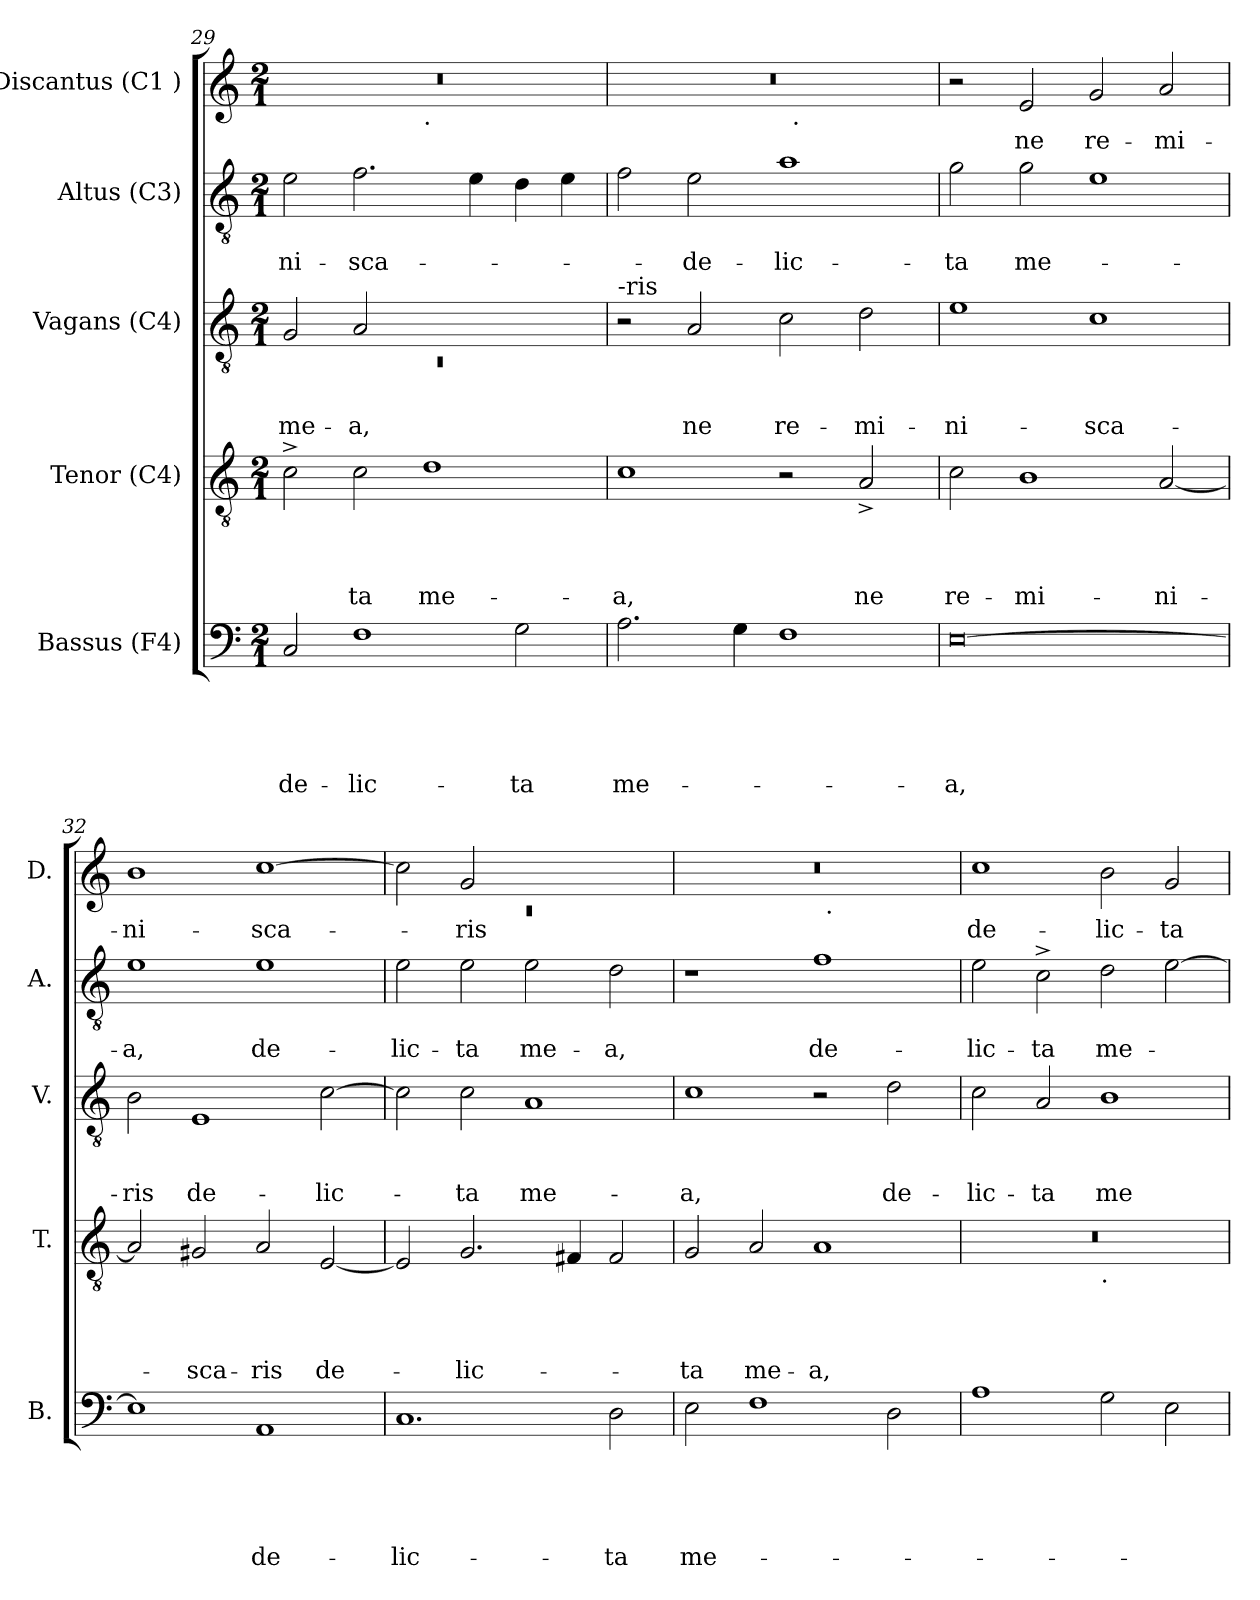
**kern	**text	**text	**text	**text	**text	**kern	**text	**text	**text	**text	**kern	**text	**text	**text	**kern	**text	**text	**kern	**text
*part5	*part5	*part5	*part5	*part5	*part5	*part4	*part4	*part4	*part4	*part4	*part3	*part3	*part3	*part3	*part2	*part2	*part2	*part1	*part1
*staff5	*staff5	*staff5	*staff5	*staff5	*staff5	*staff4	*staff4	*staff4	*staff4	*staff4	*staff3	*staff3	*staff3	*staff3	*staff2	*staff2	*staff2	*staff1	*staff1
*I"Bassus (F4)	*	*	*	*	*	*I"Tenor (C4)	*	*	*	*	*I"Vagans (C4)	*	*	*	*I"Altus (C3)	*	*	*I"Discantus (C1 )	*
*I'B.	*	*	*	*	*	*I'T.	*	*	*	*	*I'V.	*	*	*	*I'A.	*	*	*I'D.	*
*clefF4	*	*	*	*	*	*clefGv2	*	*	*	*	*clefGv2	*	*	*	*clefGv2	*	*	*clefG2	*
*k[]	*	*	*	*	*	*k[]	*	*	*	*	*k[]	*	*	*	*k[]	*	*	*k[]	*
*C:	*	*	*	*	*	*C:	*	*	*	*	*C:	*	*	*	*C:	*	*	*C:	*
*M2/1	*	*	*	*	*	*M2/1	*	*	*	*	*M2/1	*	*	*	*M2/1	*	*	*M2/1	*
=29	=29	=29	=29	=29	=29	=29	=29	=29	=29	=29	=29	=29	=29	=29	=29	=29	=29	=29	=29
*	*	*	*	*	*	*	*	*	*	*	*^	*	*	*	*	*	*	*	*
!	!	!	!	!	!LO:LY:b	!	!	!	!	!	!	!LO:N:vis=1	!	!	!LO:LY:b	!	!	!LO:LY:b	!	!
*	*	*	*	*	*	*	*	*	*	*	*	*	*	*	*	*	*	*	*^	*
2C/	.	.	.	.	de-	2c^>\	.	.	.	.	2G/	0rC	.	.	me-	2e\	.	-ni-	0r	1ryy	.
!	!	!	!	!	!LO:LY:b	!	!	!	!	!LO:LY:b	!	!	!	!	!LO:LY:b	!	!	!LO:LY:b	!	!	!
1F	.	.	.	.	-lic-	2c\	.	.	.	-ta	2A/	.	.	.	-a,	2.f\	.	-sca-	.	.	.
!	!	!	!	!	!	!	!	!	!	!	!	!	!	!	!	!	!	!	!	!LO:TX:b:t=.	!
!	!	!	!	!	!	!	!	!	!	!LO:LY:b	!	!	!	!	!	!	!	!	!	!	!
.	.	.	.	.	.	1d	.	.	.	me-	1ryy	.	.	.	.	.	.	.	.	1ryy	.
.	.	.	.	.	.	.	.	.	.	.	.	.	.	.	.	4e\	.	.	.	.	.
!	!	!	!	!	!LO:LY:b	!	!	!	!	!	!	!	!	!	!	!	!	!	!	!	!
2G\	.	.	.	.	-ta	.	.	.	.	.	.	.	.	.	.	4d\	.	.	.	.	.
.	.	.	.	.	.	.	.	.	.	.	.	.	.	.	.	4e\	.	.	.	.	.
*	*	*	*	*	*	*	*	*	*	*	*v	*v	*	*	*	*	*	*	*	*	*
!!LO:LB:g=z	!!
=30	=30	=30	=30	=30	=30	=30	=30	=30	=30	=30	=30	=30	=30	=30	=30	=30	=30	=30	=30	=30
!	!	!	!	!	!	!	!	!	!	!	!LO:TX:a:t=-ris	!	!	!	!	!	!	!	!	!
!	!	!	!	!	!LO:LY:b	!	!	!	!	!LO:LY:b	!	!	!	!	!	!	!	!	!	!
2.A\	.	.	.	.	me-	1c	.	.	.	-a,	2r	.	.	.	2f\	.	.	0r	1ryy	.
!	!	!	!	!	!	!	!	!	!	!	!	!	!	!LO:LY:b	!	!	!LO:LY:b	!	!	!
.	.	.	.	.	.	.	.	.	.	.	2A/	.	.	ne	2e\	.	-de-	.	.	.
4G\	.	.	.	.	.	.	.	.	.	.	.	.	.	.	.	.	.	.	.	.
!	!	!	!	!	!	!	!	!	!	!	!	!	!	!LO:LY:b	!	!	!LO:LY:b	!	!	!
1F	.	.	.	.	.	2r	.	.	.	.	2c\	.	.	re-	1a	.	-lic-	.	32ryy	.
!	!	!	!	!	!	!	!	!	!	!	!	!	!	!	!	!	!	!	!LO:TX:b:t=.	!
.	.	.	.	.	.	.	.	.	.	.	.	.	.	.	.	.	.	.	2ryy	.
!	!	!	!	!	!	!	!	!	!	!LO:LY:b	!	!	!	!LO:LY:b	!	!	!	!	!	!
.	.	.	.	.	.	2A^</	.	.	.	ne	2d\	.	.	-mi-	.	.	.	.	.	.
.	.	.	.	.	.	.	.	.	.	.	.	.	.	.	.	.	.	.	4...ryy	.
=31	=31	=31	=31	=31	=31	=31	=31	=31	=31	=31	=31	=31	=31	=31	=31	=31	=31	=31	=31	=31
!	!	!	!	!	!LO:LY:b:rj	!	!	!	!	!LO:LY:b	!	!	!	!LO:LY:b	!	!	!LO:LY:b	!	!	!
*	*	*	*	*	*	*	*	*	*	*	*	*	*	*	*	*	*	*v	*v	*
[>0E	.	.	.	.	-a,	2c\	.	.	.	re-	1e	.	.	-ni-	2g\	.	-ta	2r	.
!	!	!	!	!	!	!	!	!	!	!LO:LY:b	!	!	!	!	!	!	!LO:LY:b	!	!LO:LY:b
.	.	.	.	.	.	1B	.	.	.	-mi-	.	.	.	.	2g\	.	me-	2e/	ne
!	!	!	!	!	!	!	!	!	!	!	!	!	!	!LO:LY:b	!	!	!	!	!LO:LY:b
.	.	.	.	.	.	.	.	.	.	.	1c	.	.	-sca-	1e	.	.	2g/	re-
!	!	!	!	!	!	!	!	!	!	!LO:LY:b	!	!	!	!	!	!	!	!	!LO:LY:b
.	.	.	.	.	.	[<2A/	.	.	.	-ni-	.	.	.	.	.	.	.	2a/	-mi-
=32	=32	=32	=32	=32	=32	=32	=32	=32	=32	=32	=32	=32	=32	=32	=32	=32	=32	=32	=32
!	!	!	!	!	!	!	!	!	!	!	!	!	!	!LO:LY:b	!	!	!LO:LY:b	!	!LO:LY:b
1E]	.	.	.	.	.	2A/]	.	.	.	.	2B\	.	.	-ris	1e	.	-a,	1b	-ni-
!	!	!	!	!	!	!	!	!	!	!LO:LY:b	!	!	!	!LO:LY:b	!	!	!	!	!
.	.	.	.	.	.	2G#X/	.	.	.	-sca-	1E	.	.	de-	.	.	.	.	.
!	!	!	!	!	!LO:LY:b	!	!	!	!	!LO:LY:b	!	!	!	!	!	!	!LO:LY:b	!	!LO:LY:b
1AA	.	.	.	.	de-	2A/	.	.	.	-ris	.	.	.	.	1e	.	de-	[>1cc	-sca-
!	!	!	!	!	!	!	!	!	!	!LO:LY:b	!	!	!	!LO:LY:b	!	!	!	!	!
.	.	.	.	.	.	[<2E/	.	.	.	de-	[>2c\	.	.	-lic-	.	.	.	.	.
=33	=33	=33	=33	=33	=33	=33	=33	=33	=33	=33	=33	=33	=33	=33	=33	=33	=33	=33	=33
*	*	*	*	*	*	*	*	*	*	*	*	*	*	*	*	*	*	*^	*
!	!	!	!	!	!LO:LY:b	!	!	!	!	!	!	!	!	!	!	!	!LO:LY:b	!	!LO:N:vis=1	!
1.C	.	.	.	.	-lic-	2E/]	.	.	.	.	2c\]	.	.	.	2e\	.	-lic-	2cc\]	0rc	.
!	!	!	!	!	!	!	!	!	!	!LO:LY:b	!	!	!	!LO:LY:b	!	!	!LO:LY:b	!	!	!LO:LY:b
.	.	.	.	.	.	2.G/	.	.	.	-lic-	2c\	.	.	-ta	2e\	.	-ta	2g/	.	-ris
!	!	!	!	!	!	!	!	!	!	!	!	!	!	!LO:LY:b	!	!	!LO:LY:b	!	!	!
.	.	.	.	.	.	.	.	.	.	.	1A	.	.	me-	2e\	.	me-	1ryy	.	.
.	.	.	.	.	.	4F#X/	.	.	.	.	.	.	.	.	.	.	.	.	.	.
!	!	!	!	!	!LO:LY:b	!	!	!	!	!	!	!	!	!	!	!	!LO:LY:b	!	!	!
2D\	.	.	.	.	-ta	2F#/	.	.	.	.	.	.	.	.	2d\	.	-a,	.	.	.
!!LO:PB:g=z	!!
=34	=34	=34	=34	=34	=34	=34	=34	=34	=34	=34	=34	=34	=34	=34	=34	=34	=34	=34	=34	=34
!	!	!	!	!	!LO:LY:b	!	!	!	!	!LO:LY:b	!	!	!	!LO:LY:b	!	!	!	!	!	!
2E\	.	.	.	.	me-	2G/	.	.	.	-ta	1c	.	.	-a,	1r	.	.	0r	1ryy	.
!	!	!	!	!	!	!	!	!	!	!LO:LY:b	!	!	!	!	!	!	!	!	!	!
1F	.	.	.	.	.	2A/	.	.	.	me-	.	.	.	.	.	.	.	.	.	.
!	!	!	!	!	!	!	!	!	!	!LO:LY:b	!	!	!	!	!	!	!LO:LY:b	!	!	!
.	.	.	.	.	.	1A	.	.	.	-a,	2r	.	.	.	1f	.	de-	.	32ryy	.
!	!	!	!	!	!	!	!	!	!	!	!	!	!	!	!	!	!	!	!LO:TX:b:t=.	!
.	.	.	.	.	.	.	.	.	.	.	.	.	.	.	.	.	.	.	2ryy	.
!	!	!	!	!	!	!	!	!	!	!	!	!	!	!LO:LY:b	!	!	!	!	!	!
2D\	.	.	.	.	.	.	.	.	.	.	2d\	.	.	de-	.	.	.	.	.	.
.	.	.	.	.	.	.	.	.	.	.	.	.	.	.	.	.	.	.	4...ryy	.
=35	=35	=35	=35	=35	=35	=35	=35	=35	=35	=35	=35	=35	=35	=35	=35	=35	=35	=35	=35	=35
!	!	!	!	!	!	!	!	!	!	!	!	!	!	!LO:LY:b	!	!	!LO:LY:b	!	!	!LO:LY:b
*	*	*	*	*	*	*^	*	*	*	*	*	*	*	*	*	*	*	*v	*v	*
1A	.	.	.	.	.	0r	1ryy	.	.	.	.	2c\	.	.	-lic-	2e\	.	-lic-	1cc	de-
!	!	!	!	!	!	!	!	!	!	!	!	!	!	!	!LO:LY:b	!	!	!LO:LY:b	!	!
.	.	.	.	.	.	.	.	.	.	.	.	2A/	.	.	-ta	2c^>\	.	-ta	.	.
!	!	!	!	!	!	!	!LO:TX:b:t=.	!	!	!	!	!	!	!	!	!	!	!	!	!
!	!	!	!	!	!	!	!	!	!	!	!	!	!	!	!LO:LY:b	!	!	!LO:LY:b	!	!LO:LY:b
2G\	.	.	.	.	.	.	1ryy	.	.	.	.	1B	.	.	me-	2d\	.	me-	2b\	-lic-
!	!	!	!	!	!	!	!	!	!	!	!	!	!	!	!	!	!	!	!	!LO:LY:b
2E\	.	.	.	.	.	.	.	.	.	.	.	.	.	.	.	[>2e\	.	.	2g/	-ta
*	*	*	*	*	*	*v	*v	*	*	*	*	*	*	*	*	*	*	*	*	*
=	=	=	=	=	=	=	=	=	=	=	=	=	=	=	=	=	=	=	=
*-	*-	*-	*-	*-	*-	*-	*-	*-	*-	*-	*-	*-	*-	*-	*-	*-	*-	*-	*-
